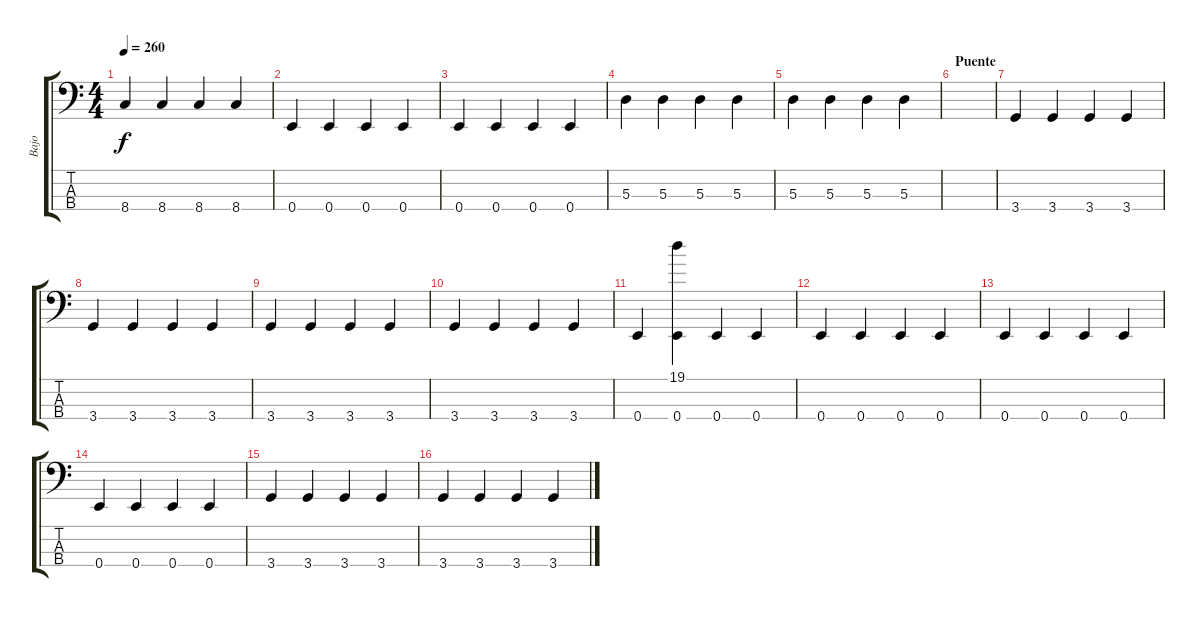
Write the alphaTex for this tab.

\track ("Bajo" "Bajo") {instrument slapbass2}
\staff {score tabs}
\tuning (G2 D2 A1 E1) {hide}
\ts (4 4)
\tempo 260
\clef f4
\ks c
8.4.4{dy f} 8.4.4 8.4.4 8.4.4 |
0.4.4 0.4.4 0.4.4 0.4.4 |
0.4.4 0.4.4 0.4.4 0.4.4 |
5.3.4 5.3.4 5.3.4 5.3.4 |
5.3.4 5.3.4 5.3.4 5.3.4 |
\section ("" "Puente")
|
3.4.4 3.4.4 3.4.4 3.4.4 |
3.4.4 3.4.4 3.4.4 3.4.4 |
3.4.4 3.4.4 3.4.4 3.4.4 |
3.4.4 3.4.4 3.4.4 3.4.4 |
0.4.4 (19.1 0.4).4 0.4.4 0.4.4 |
0.4.4 0.4.4 0.4.4 0.4.4 |
0.4.4 0.4.4 0.4.4 0.4.4 |
0.4.4 0.4.4 0.4.4 0.4.4 |
3.4.4 3.4.4 3.4.4 3.4.4 |
3.4.4 3.4.4 3.4.4 3.4.4
